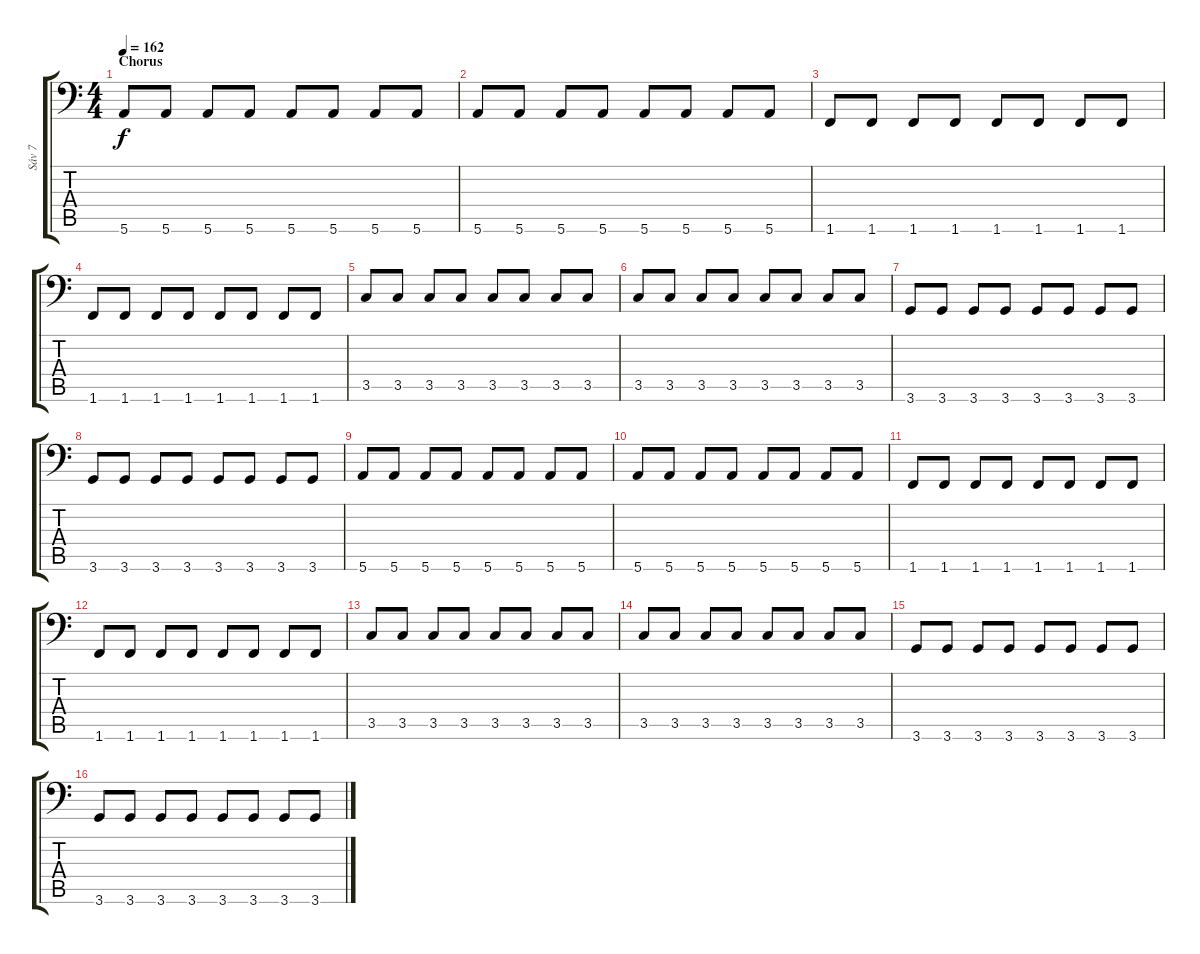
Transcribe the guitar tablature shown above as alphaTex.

\track ("Sáv 7" "Sáv 7") {instrument electricbassfinger}
\staff {score tabs}
\tuning (E3 B2 G2 D2 A1 E1) {hide}
\ts (4 4)
\section ("" "Chorus")
\tempo 162
\clef f4
\ks c
5.6.8{dy f} 5.6.8 5.6.8 5.6.8 5.6.8 5.6.8 5.6.8 5.6.8 |
5.6.8 5.6.8 5.6.8 5.6.8 5.6.8 5.6.8 5.6.8 5.6.8 |
1.6.8 1.6.8 1.6.8 1.6.8 1.6.8 1.6.8 1.6.8 1.6.8 |
1.6.8 1.6.8 1.6.8 1.6.8 1.6.8 1.6.8 1.6.8 1.6.8 |
3.5.8 3.5.8 3.5.8 3.5.8 3.5.8 3.5.8 3.5.8 3.5.8 |
3.5.8 3.5.8 3.5.8 3.5.8 3.5.8 3.5.8 3.5.8 3.5.8 |
3.6.8 3.6.8 3.6.8 3.6.8 3.6.8 3.6.8 3.6.8 3.6.8 |
3.6.8 3.6.8 3.6.8 3.6.8 3.6.8 3.6.8 3.6.8 3.6.8 |
5.6.8 5.6.8 5.6.8 5.6.8 5.6.8 5.6.8 5.6.8 5.6.8 |
5.6.8 5.6.8 5.6.8 5.6.8 5.6.8 5.6.8 5.6.8 5.6.8 |
1.6.8 1.6.8 1.6.8 1.6.8 1.6.8 1.6.8 1.6.8 1.6.8 |
1.6.8 1.6.8 1.6.8 1.6.8 1.6.8 1.6.8 1.6.8 1.6.8 |
3.5.8 3.5.8 3.5.8 3.5.8 3.5.8 3.5.8 3.5.8 3.5.8 |
3.5.8 3.5.8 3.5.8 3.5.8 3.5.8 3.5.8 3.5.8 3.5.8 |
3.6.8 3.6.8 3.6.8 3.6.8 3.6.8 3.6.8 3.6.8 3.6.8 |
3.6.8 3.6.8 3.6.8 3.6.8 3.6.8 3.6.8 3.6.8 3.6.8
